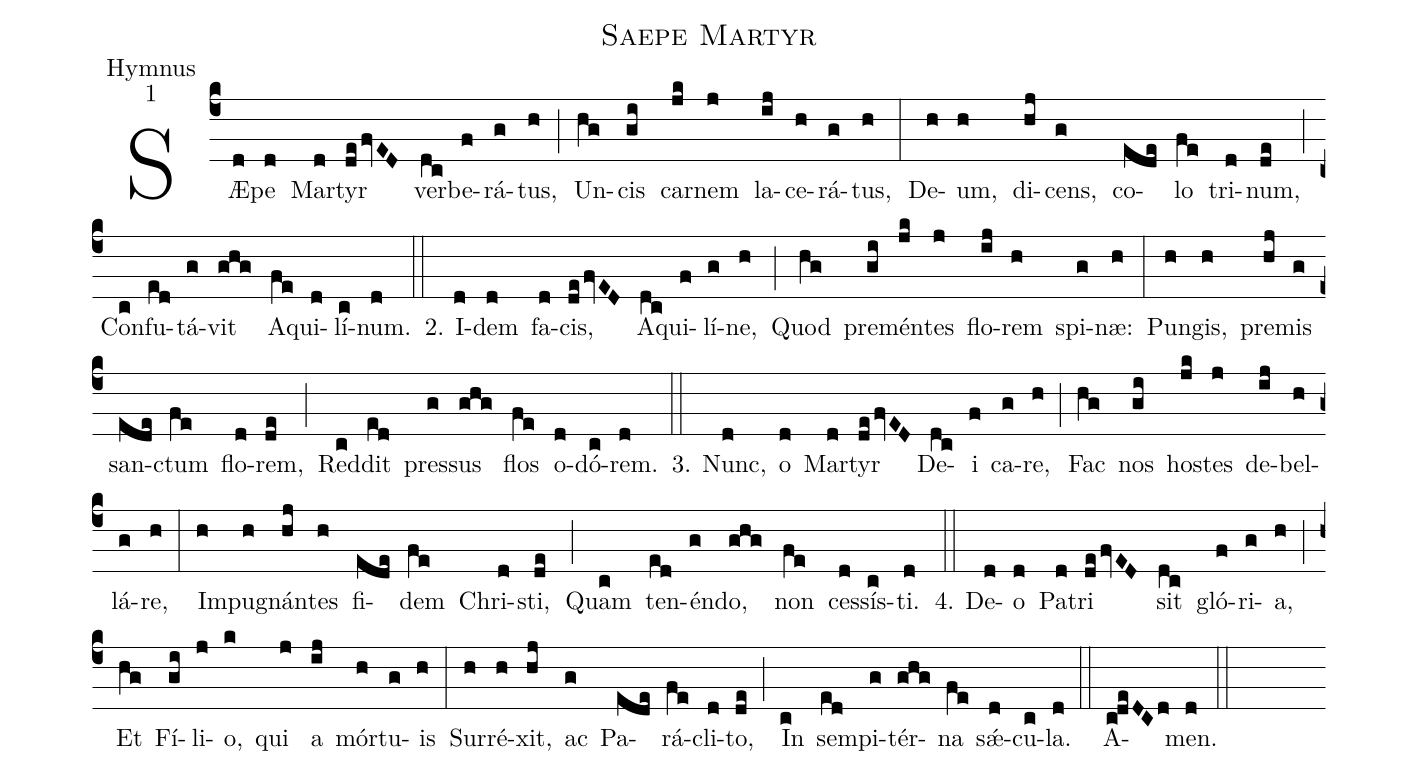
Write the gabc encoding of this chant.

name:Saepe Martyr;
office-part:Hymnus;
mode:1;
%%
(c4)SÆ(d)pe(d) Mar(d)tyr(defvED) ver(dc)be(f)rá(g)tus,(h) (;) Un(hg)cis(gi) car(jk)nem(j) la(ij)ce(h)rá(g)tus,(h) (:) De(h)um,(h) di(hj)cens,(g) co(ede)lo(fe) tri(d)num,(de) (;)
Con(c)fu(ed)tá(g)vit(ghg) A(fe)qui(d)lí(c)num.(d) (::) 2. I(d)dem(d) fa(d)cis,(defvED) A(dc)qui(f)lí(g)ne,(h) (;) Quod(hg) pre(gi)mén(jk)tes(j) flo(ij)rem(h) spi(g)næ:(h) (:) Pun(h)gis,(h) pre(hj)mis(g) san(ede)ctum(fe) flo(d)rem,(de) (;) Red(c)dit(ed) pres(g)sus(ghg) flos(fe) o(d)dó(c)rem.(d) (::) 3. Nunc,(d) o(d) Mar(d)tyr(defvED) De(dc)i(f) ca(g)re,(h) (;) Fac(hg) nos(gi) hos(jk)tes(j) de(ij)bel(h)lá(g)re,(h) (:) Im(h)pug(h)nán(hj)tes(h) fi(ede)dem(fe) Chri(d)sti,(de) (;) Quam(c) ten(ed)én(g)do,(ghg) non(fe) ces(d)sís(c)ti.(d) (::) 4. De(d)o(d) Pa(d)tri(defvED) sit(dc) gló(f)ri(g)a,(h) (;) Et(hg) Fí(gi)li(j)o,(k) qui(j) a(ij) mór(h)tu(g)is(h) (:) Sur(h)ré(h)xit,(hj) ac(g) Pa(ede)rá(fe)cli(d)to,(de) (;) In(c) sem(ed)pi(g)tér(ghg)na(fe) sǽ(d)cu(c)la.(d) (::) A(cdeDCd)men.(d) (::)
